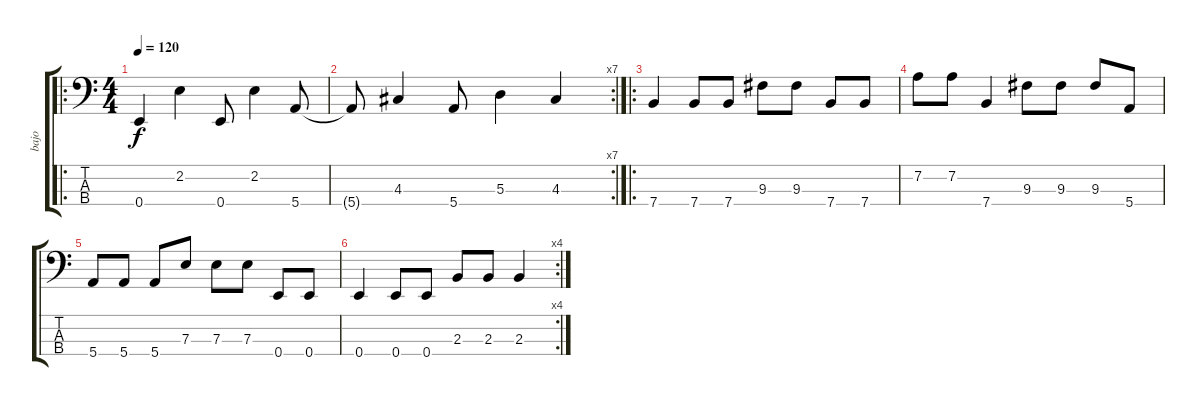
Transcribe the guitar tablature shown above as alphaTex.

\track ("bajo" "bajo") {instrument electricbassfinger}
\staff {score tabs}
\tuning (G2 D2 A1 E1) {hide}
\ro
\ts (4 4)
\tempo 120
\clef f4
\ks c
0.4.4{dy f instrument electricbassfinger} 2.2.4 0.4.8 2.2.4 5.4.8 |
\rc 7
5.4{t}.8 4.3.4 5.4.8 5.3.4 4.3.4 |
\ro
7.4.4 7.4.8 7.4.8 9.3.8 9.3.8 7.4.8 7.4.8 |
7.2.8 7.2.8 7.4.4 9.3.8 9.3.8 9.3.8 5.4.8 |
5.4.8 5.4.8 5.4.8 7.3.8 7.3.8 7.3.8 0.4.8 0.4.8 |
\rc 4
0.4.4 0.4.8 0.4.8 2.3.8 2.3.8 2.3.4
